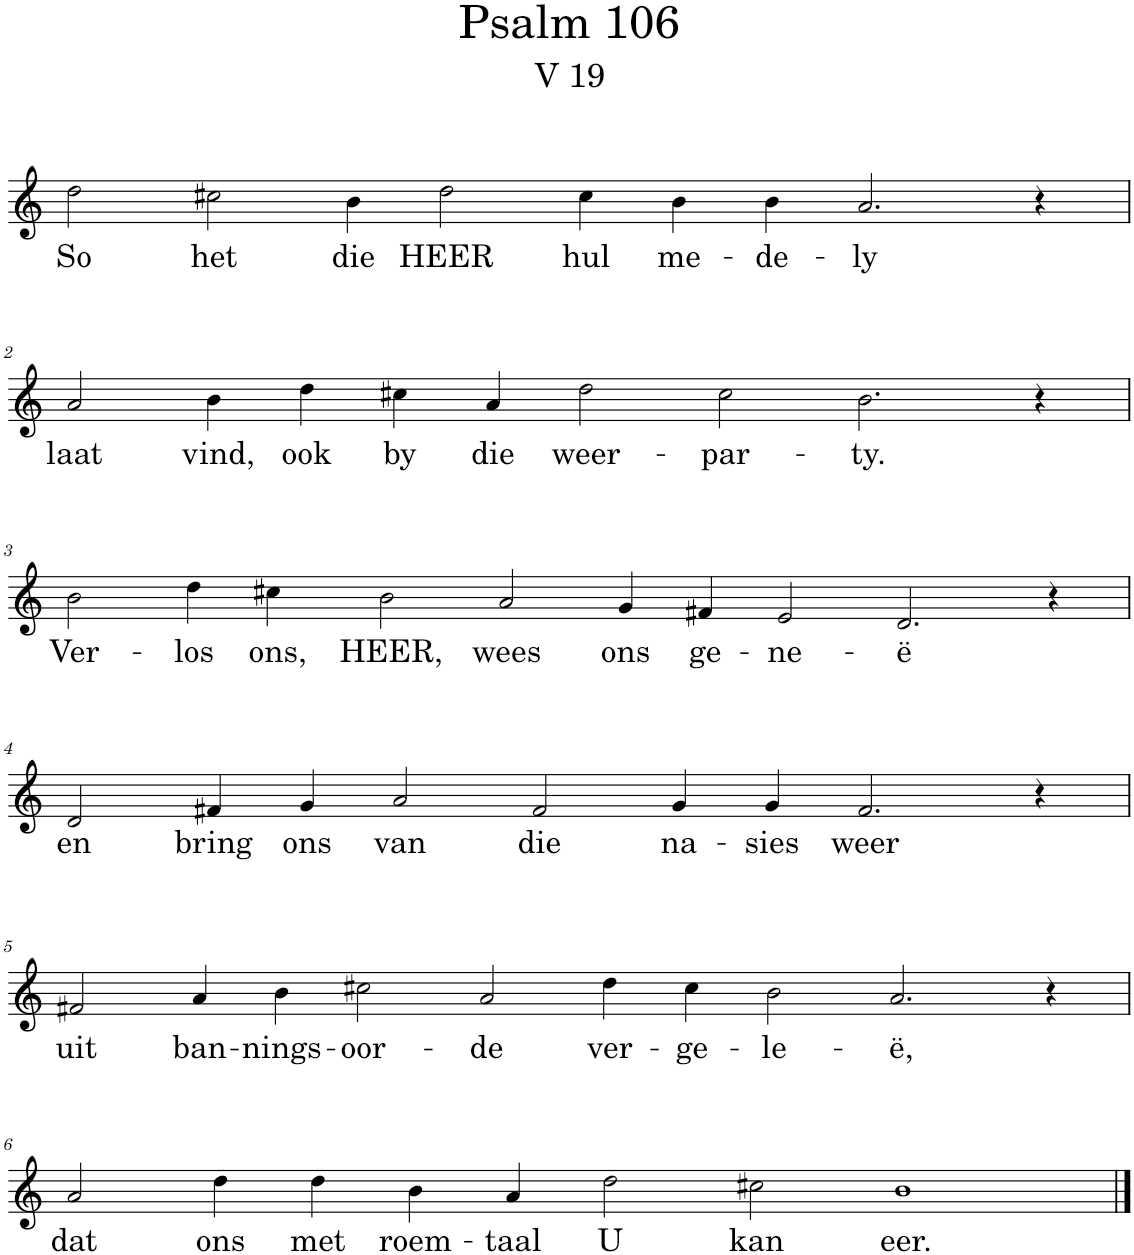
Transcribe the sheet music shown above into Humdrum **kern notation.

**kern	**text
*part1	*part1
*staff1	*staff1
*I"Pipe Organ	*
*I'Org.	*
*clefG2	*
*k[]	*
*M14/4	*
=1	=1
!	!LO:LY:b
2dd\	So
!	!LO:LY:b
2cc#X\	het
!	!LO:LY:b
4b\	die
!	!LO:LY:b
2dd\	HEER
!	!LO:LY:b
4cc#\	hul
!	!LO:LY:b
4b\	me-
!	!LO:LY:b
4b\	-de-
!	!LO:LY:b
2.a/	-ly
4r	.
!!LO:LB:g=z
=2	=2
!	!LO:LY:b
2a/	laat
!	!LO:LY:b
4b\	vind,
!	!LO:LY:b
4dd\	ook
!	!LO:LY:b
4cc#X\	by
!	!LO:LY:b
4a/	die
!	!LO:LY:b
2dd\	weer-
!	!LO:LY:b
2cc#\	-par-
!	!LO:LY:b
2.b\	-ty.
4r	.
!!LO:LB:g=z
=3	=3
*M16/4	*
!	!LO:LY:b
2b\	Ver-
!	!LO:LY:b
4dd\	-los
!	!LO:LY:b
4cc#X\	ons,
!	!LO:LY:b
2b\	HEER,
!	!LO:LY:b
2a/	wees
!	!LO:LY:b
4g/	ons
!	!LO:LY:b
4f#X/	ge-
!	!LO:LY:b
2e/	-ne-
!	!LO:LY:b
2.d/	-ë
4r	.
!!LO:LB:g=z
=4	=4
*M14/4	*
!	!LO:LY:b
2d/	en
!	!LO:LY:b
4f#X/	bring
!	!LO:LY:b
4g/	ons
!	!LO:LY:b
2a/	van
!	!LO:LY:b
2f#/	die
!	!LO:LY:b
4g/	na-
!	!LO:LY:b
4g/	-sies
!	!LO:LY:b
2.f#/	weer
4r	.
!!LO:LB:g=z
=5	=5
*M16/4	*
!	!LO:LY:b
2f#X/	uit
!	!LO:LY:b
4a/	ban-
!	!LO:LY:b
4b\	-nings-
!	!LO:LY:b
2cc#X\	-oor-
!	!LO:LY:b
2a/	-de
!	!LO:LY:b
4dd\	ver-
!	!LO:LY:b
4cc#\	-ge-
!	!LO:LY:b
2b\	-le-
!	!LO:LY:b
2.a/	-ë,
4r	.
!!LO:LB:g=z
=6	=6
*M14/4	*
!	!LO:LY:b
2a/	dat
!	!LO:LY:b
4dd\	ons
!	!LO:LY:b
4dd\	met
!	!LO:LY:b
4b\	roem-
!	!LO:LY:b
4a/	-taal
!	!LO:LY:b
2dd\	U
!	!LO:LY:b
2cc#X\	kan
!	!LO:LY:b
1b	eer.
==	==
*-	*-
